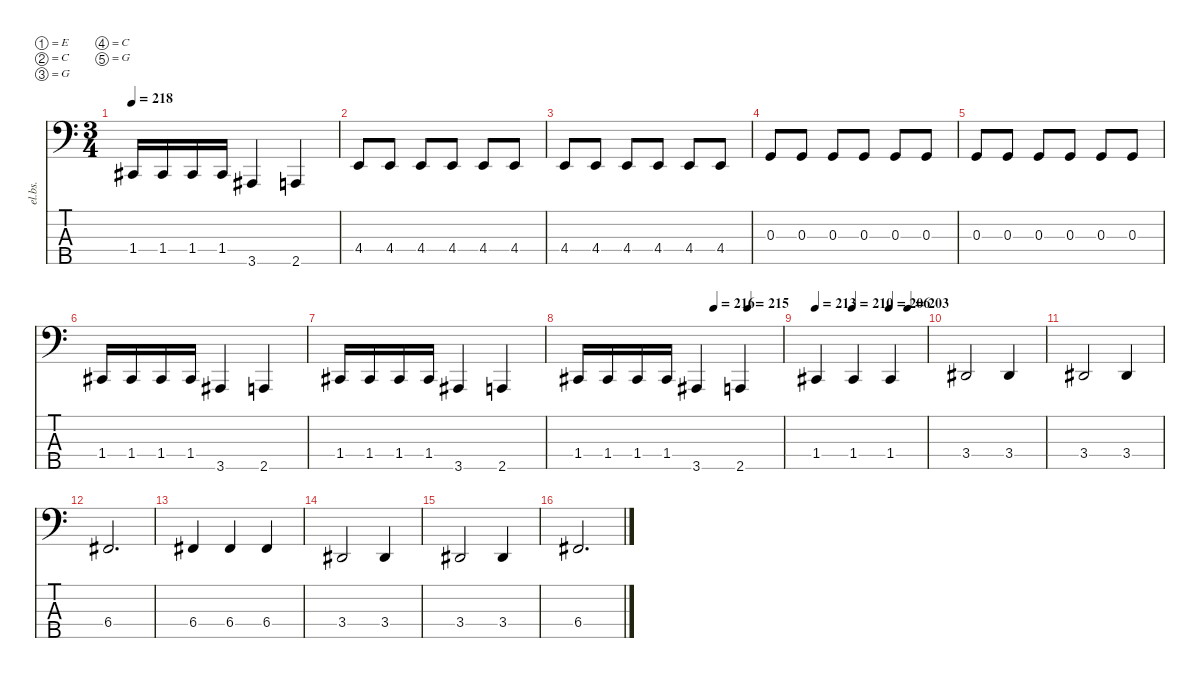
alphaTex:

\defaultSystemsLayout 4
\hideDynamics
\bracketExtendMode nobrackets
\otherSystemsTrackNameOrientation horizontal
\track ("Bass" "el.bs.") {instrument electricbasspick}
\staff {score tabs}
\tuning (E2 C2 G1 C1 G0)
\ts (3 4)
\tempo 218
\clef f4
\ks c
1.4{acc #}.16{dy f beam Up} 1.4{acc #}.16{beam Up} 1.4{acc #}.16{beam Up} 1.4{acc #}.16{beam Up} 3.5{acc #}.4{beam Up} 2.5.4{beam Up} |
4.4.8{beam Up} 4.4.8{beam Up} 4.4.8{beam Up} 4.4.8{beam Up} 4.4.8{beam Up} 4.4.8{beam Up} |
4.4.8{beam Up} 4.4.8{beam Up} 4.4.8{beam Up} 4.4.8{beam Up} 4.4.8{beam Up} 4.4.8{beam Up} |
0.3.8{beam Up} 0.3.8{beam Up} 0.3.8{beam Up} 0.3.8{beam Up} 0.3.8{beam Up} 0.3.8{beam Up} |
0.3.8{beam Up} 0.3.8{beam Up} 0.3.8{beam Up} 0.3.8{beam Up} 0.3.8{beam Up} 0.3.8{beam Up} |
1.4{acc #}.16{beam Up} 1.4{acc #}.16{beam Up} 1.4{acc #}.16{beam Up} 1.4{acc #}.16{beam Up} 3.5{acc #}.4{beam Up} 2.5.4{beam Up} |
1.4{acc #}.16{beam Up} 1.4{acc #}.16{beam Up} 1.4{acc #}.16{beam Up} 1.4{acc #}.16{beam Up} 3.5{acc #}.4{beam Up} 2.5.4{beam Up} |
\tempo (216 0.666667)
\tempo (215 0.833333)
1.4{acc #}.16{beam Up} 1.4{acc #}.16{beam Up} 1.4{acc #}.16{beam Up} 1.4{acc #}.16{beam Up} 3.5{acc #}.4{beam Up} 2.5.4{beam Up} |
\tempo 213
\tempo (210 0.333333)
\tempo (206 0.666667)
\tempo (203 0.833333)
1.4{acc #}.4{beam Up} 1.4{acc #}.4{beam Up} 1.4{acc #}.4{beam Up} |
3.4{acc #}.2{beam Up} 3.4{acc #}.4{beam Up} |
3.4{acc #}.2{beam Up} 3.4{acc #}.4{beam Up} |
6.4{acc #}.2{d beam Up} |
6.4{acc #}.4{beam Up} 6.4{acc #}.4{beam Up} 6.4{acc #}.4{beam Up} |
3.4{acc #}.2{beam Up} 3.4{acc #}.4{beam Up} |
3.4{acc #}.2{beam Up} 3.4{acc #}.4{beam Up} |
6.4{acc #}.2{d beam Up}
